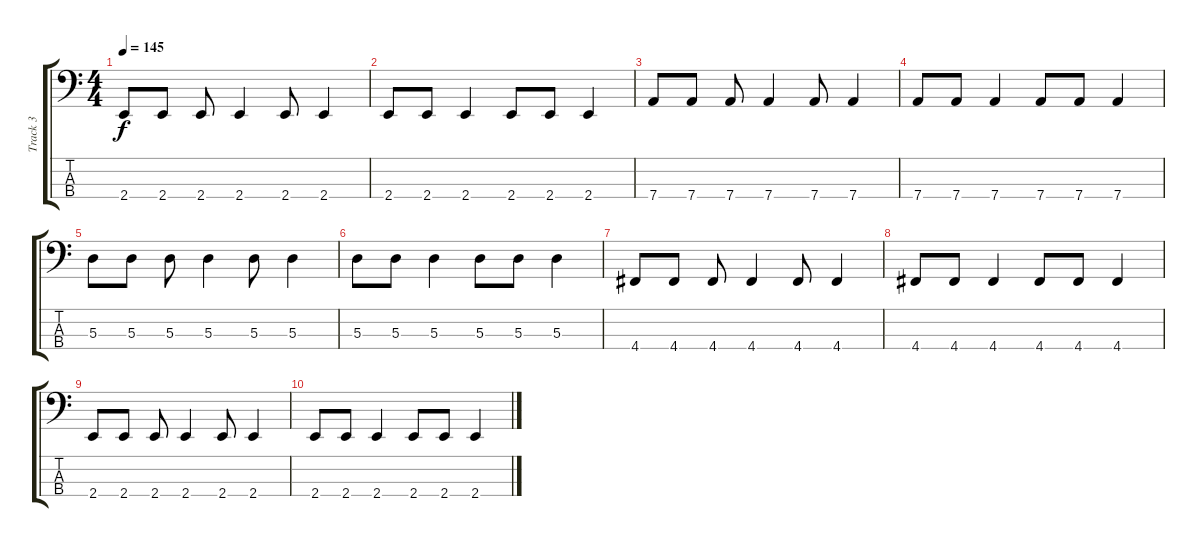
\track ("Track 3" "Track 3") {instrument electricbassfinger}
\staff {score tabs}
\tuning (G2 D2 A1 D1) {hide}
\ts (4 4)
\tempo 145
\clef f4
\ks c
2.4.8{dy f} 2.4.8 2.4.8 2.4.4 2.4.8 2.4.4 |
2.4.8 2.4.8 2.4.4 2.4.8 2.4.8 2.4.4 |
7.4.8 7.4.8 7.4.8 7.4.4 7.4.8 7.4.4 |
7.4.8 7.4.8 7.4.4 7.4.8 7.4.8 7.4.4 |
5.3.8 5.3.8 5.3.8 5.3.4 5.3.8 5.3.4 |
5.3.8 5.3.8 5.3.4 5.3.8 5.3.8 5.3.4 |
4.4.8 4.4.8 4.4.8 4.4.4 4.4.8 4.4.4 |
4.4.8 4.4.8 4.4.4 4.4.8 4.4.8 4.4.4 |
2.4.8 2.4.8 2.4.8 2.4.4 2.4.8 2.4.4 |
2.4.8 2.4.8 2.4.4 2.4.8 2.4.8 2.4.4
